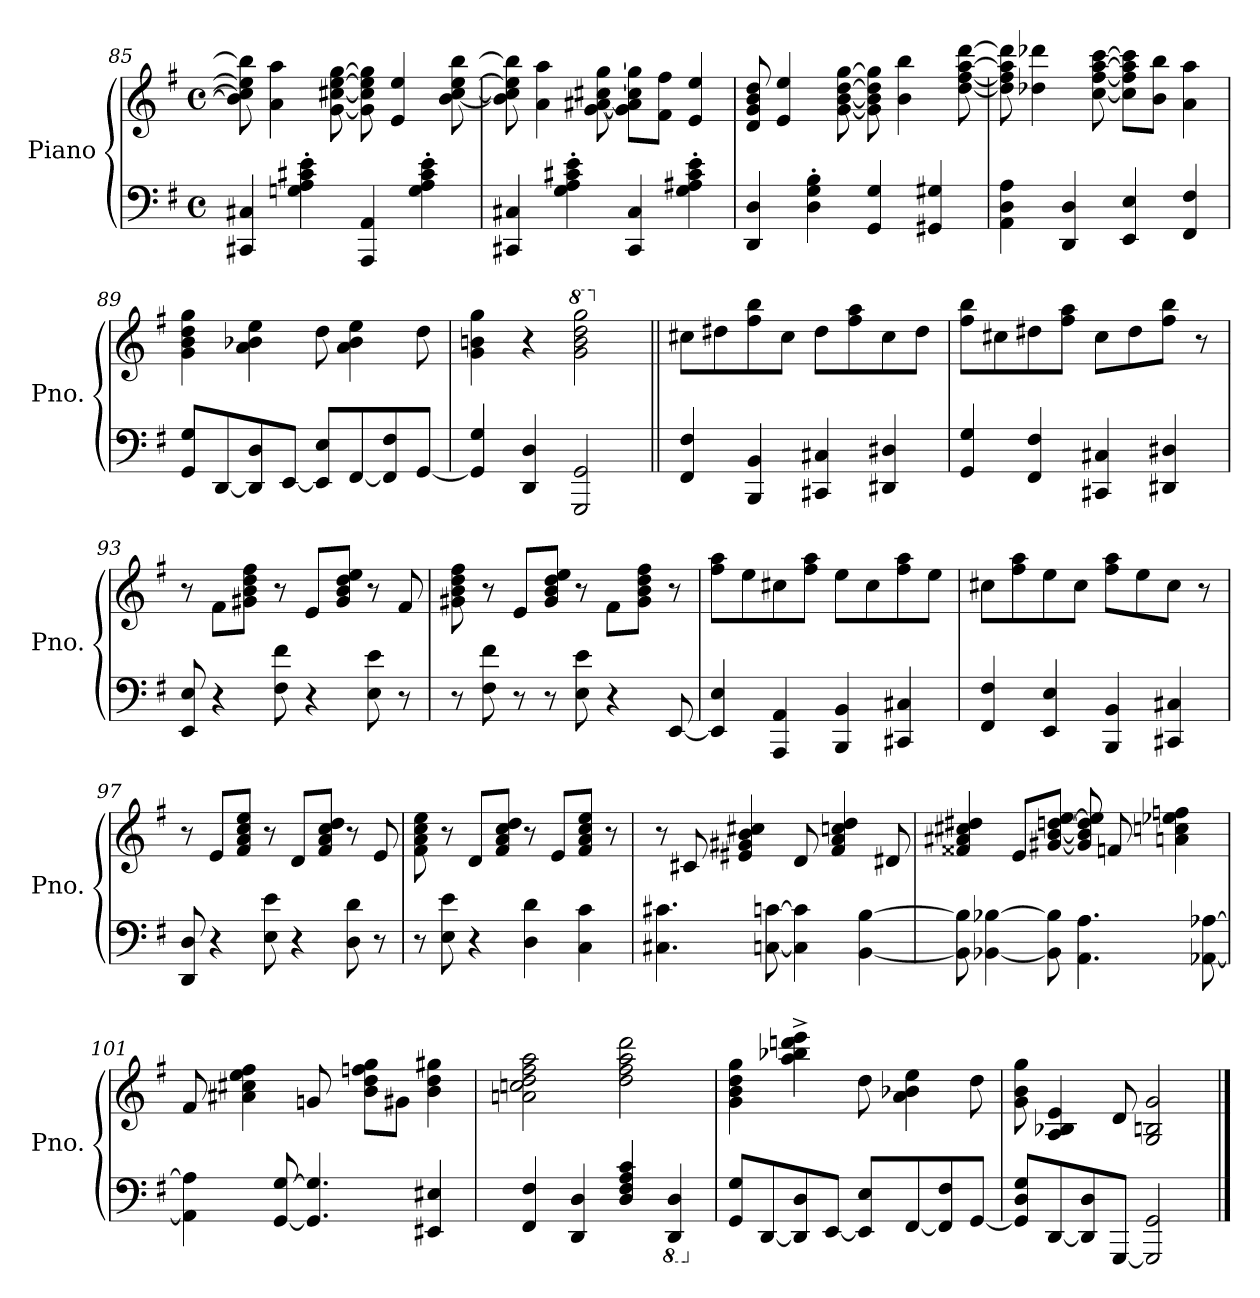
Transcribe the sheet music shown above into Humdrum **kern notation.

**kern	**kern
*part1	*part1
*staff2	*staff1
*I"Piano	*
*I'Pno.	*
*clefF4	*clefG2
*k[f#]	*k[f#]
*G:	*G:
*M4/4	*M4/4
*met(c)	*met(c)
=85	=85
4CC#X/ 4C#X/	8b\] 8cc#\] 8ee\] 8bb\]
.	4a\ 4aa\
4Gn\' 4A\' 4c#X\' 4e\'	.
.	[8g\ [8cc#X\ [8ee\ [8gg\
4AAA/ 4AA/	8g\] 8cc#\] 8ee\] 8gg\]
.	4e/ 4ee/
4G\' 4A\' 4c#\' 4e\'	.
.	[8b\ [8cc#\ [8ee\ [8bb\
!!LO:PB:g=z
=86	=86
4CC#X/ 4C#X/	8b\] 8cc#\] 8ee\] 8bb\]
.	4a\ 4aa\
4G\' 4A\' 4c#X\' 4e\'	.
.	[8g\ [8a#X\ [8cc#X\ [8gg\
4CC#/ 4C#/	8g\] 8a#\] 8cc#\] 8gg\]L
.	8f#\ 8ff#\J
4G\' 4A#X\' 4c#\' 4e\'	4e/ 4ee/
=87	=87
4DD/ 4D/	8d/ 8g/ 8b/ 8dd/
.	4e/ 4ee/
4D\' 4G\' 4B\'	.
.	[8g\ [8b\ [8dd\ [8gg\
4GG/ 4G/	8g\] 8b\] 8dd\] 8gg\]
.	4b\ 4bb\
4GG#X/ 4G#X/	.
.	[8dd\ [8ff#\ [8aa\ [8ddd\
=88	=88
4AA\ 4D\ 4A\	8dd\] 8ff#\] 8aa\] 8ddd\]
.	4dd-X\ 4ddd-X\
4DD/ 4D/	.
.	[8cc\ [8ff#\ [8aa\ [8ccc\
4EE/ 4E/	8cc\] 8ff#\] 8aa\] 8ccc\]L
.	8b\ 8bb\J
4FF#/ 4F#/	4a\ 4aa\
=89	=89
8GG/ 8G/L	4g\ 4b\ 4dd\ 4gg\
[8DD/	.
8DD/] 8D/	4a\ 4b-X\ 4ee\
[8EE/J	.
8EE/] 8E/L	8dd\
[8FF#/	4a\ 4b-\ 4ee\
8FF#/] 8F#/	.
[8GG/J	8dd\
=90	=90
4GG/] 4G/	4g\ 4bn\ 4gg\
4DD/ 4D/	4r
*	*8va
2GGG/ 2GG/	2gg\ 2bb\ 2ddd\ 2ggg\
!!LO:LB:g=z
=91||	=91||
*	*X8va
4FF#/ 4F#/	8cc#X\L
.	8dd#X\
4BBB/ 4BB/	8ff#\ 8bb\
.	8cc#\J
4CC#X/ 4C#X/	8dd#\L
.	8ff#\ 8aa\
4DD#X/ 4D#X/	8cc#\
.	8dd#\J
=92	=92
4GG/ 4G/	8ff#\ 8bb\L
.	8cc#X\
4FF#/ 4F#/	8dd#X\
.	8ff#\ 8aa\J
4CC#X/ 4C#X/	8cc#\L
.	8dd#\
4DD#X/ 4D#X/	8ff#\ 8bb\J
.	8r
=93	=93
8EE/ 8E/	8r
4r	8f#\L
.	8g#X\ 8b\ 8dd\ 8ff#\J
8F#\ 8f#\	8r
4r	8e/L
.	8g#/ 8b/ 8dd/ 8ee/J
8E\ 8e\	8r
8r	8f#/
!!LO:LB:g=z
=94	=94
8r	8g#X\ 8b\ 8dd\ 8ff#\
8F#\ 8f#\	8r
8r	8e/L
8r	8g#/ 8b/ 8dd/ 8ee/J
8E\ 8e\	8r
4r	8f#\L
.	8g#\ 8b\ 8dd\ 8ff#\J
[8EE/	8r
=95	=95
4EE/] 4E/	8ff#\ 8aa\L
.	8ee\
4AAA/ 4AA/	8cc#X\
.	8ff#\ 8aa\J
4BBB/ 4BB/	8ee\L
.	8cc#\
4CC#X/ 4C#X/	8ff#\ 8aa\
.	8ee\J
=96	=96
4FF#/ 4F#/	8cc#X\L
.	8ff#\ 8aa\
4EE/ 4E/	8ee\
.	8cc#\J
4BBB/ 4BB/	8ff#\ 8aa\L
.	8ee\
4CC#X/ 4C#X/	8cc#\J
.	8r
=97	=97
8DD/ 8D/	8r
4r	8e/L
.	8f#/ 8a/ 8cc/ 8ee/J
8E\ 8e\	8r
4r	8d/L
.	8f#/ 8a/ 8cc/ 8dd/J
8D\ 8d\	8r
8r	8e/
!!LO:LB:g=z
=98	=98
8r	8f#\ 8a\ 8cc\ 8ee\
8E\ 8e\	8r
4r	8d/L
.	8f#/ 8a/ 8cc/ 8dd/J
4D\ 4d\	8r
.	8e/L
4C\ 4c\	8f#/ 8a/ 8cc/ 8ee/J
.	8r
=99	=99
4.C#X\ 4.c#X\	8r
.	8c#X/
.	4e#X/ 4g#X/ 4b/ 4cc#X/
[8Cn\ [8cn\	.
4C\] 4c\]	8d/
.	4f#/ 4a/ 4ccn/ 4dd/
[4BB\ [4B\	.
.	8d#X/
=100	=100
8BB\] 8B\]	4f##X/ 4a#X/ 4cc#X/ 4dd#X/
[4BB-X\ [4B-X\	.
.	8e/L
8BB-\] 8B-\]	[8g#X/ [8b/ [8ddn/ [8ee/J
4.AA\ 4.A\	8g#/] 8b/] 8dd/] 8ee/]
.	8fn/
.	4an\ 4ccn\ 4ee-X\ 4ffn\
[8AA-X\ [8A-X\	.
!!LO:LB:g=z
=101	=101
4AA-\] 4A-\]	8f#/
.	4a#X\ 4cc#X\ 4ee\ 4ff#\
[8GG/ [8G/	.
4.GG/] 4.G/]	8gn/
.	8b\ 8dd\ 8ffn\ 8gg\L
.	8g#X\J
4EE#X/ 4E#X/	4b\ 4dd\ 4gg#X\
=102	=102
4FF#/ 4F#/	2an\ 2ccn\ 2dd\ 2ff#\ 2aa\
4DD/ 4D/	.
4D/ 4F#/ 4A/ 4c/	2dd\ 2ff#\ 2aa\ 2ddd\
*8ba	*
4DDD/ 4DD/	.
=103	=103
*X8ba	*
8GG/ 8G/L	4g\ 4b\ 4dd\ 4gg\
[8DD/	.
8DD/] 8D/	4aa\^ 4bb-X\^ 4dddn\^ 4eee\^
[8EE/J	.
8EE/] 8E/L	8dd\
[8FF#/	4a\ 4b-X\ 4ee\
8FF#/] 8F#/	.
[8GG/J	8dd\
=104	=104
8GG/] 8D/ 8G/L	8g\ 8b\ 8gg\
[8DD/	4A/ 4B-X/ 4e/
8DD/] 8D/	.
[8GGG/J	8d/
2GGG/] 2GG/	2G/ 2Bn/ 2g/
==	==
*-	*-
